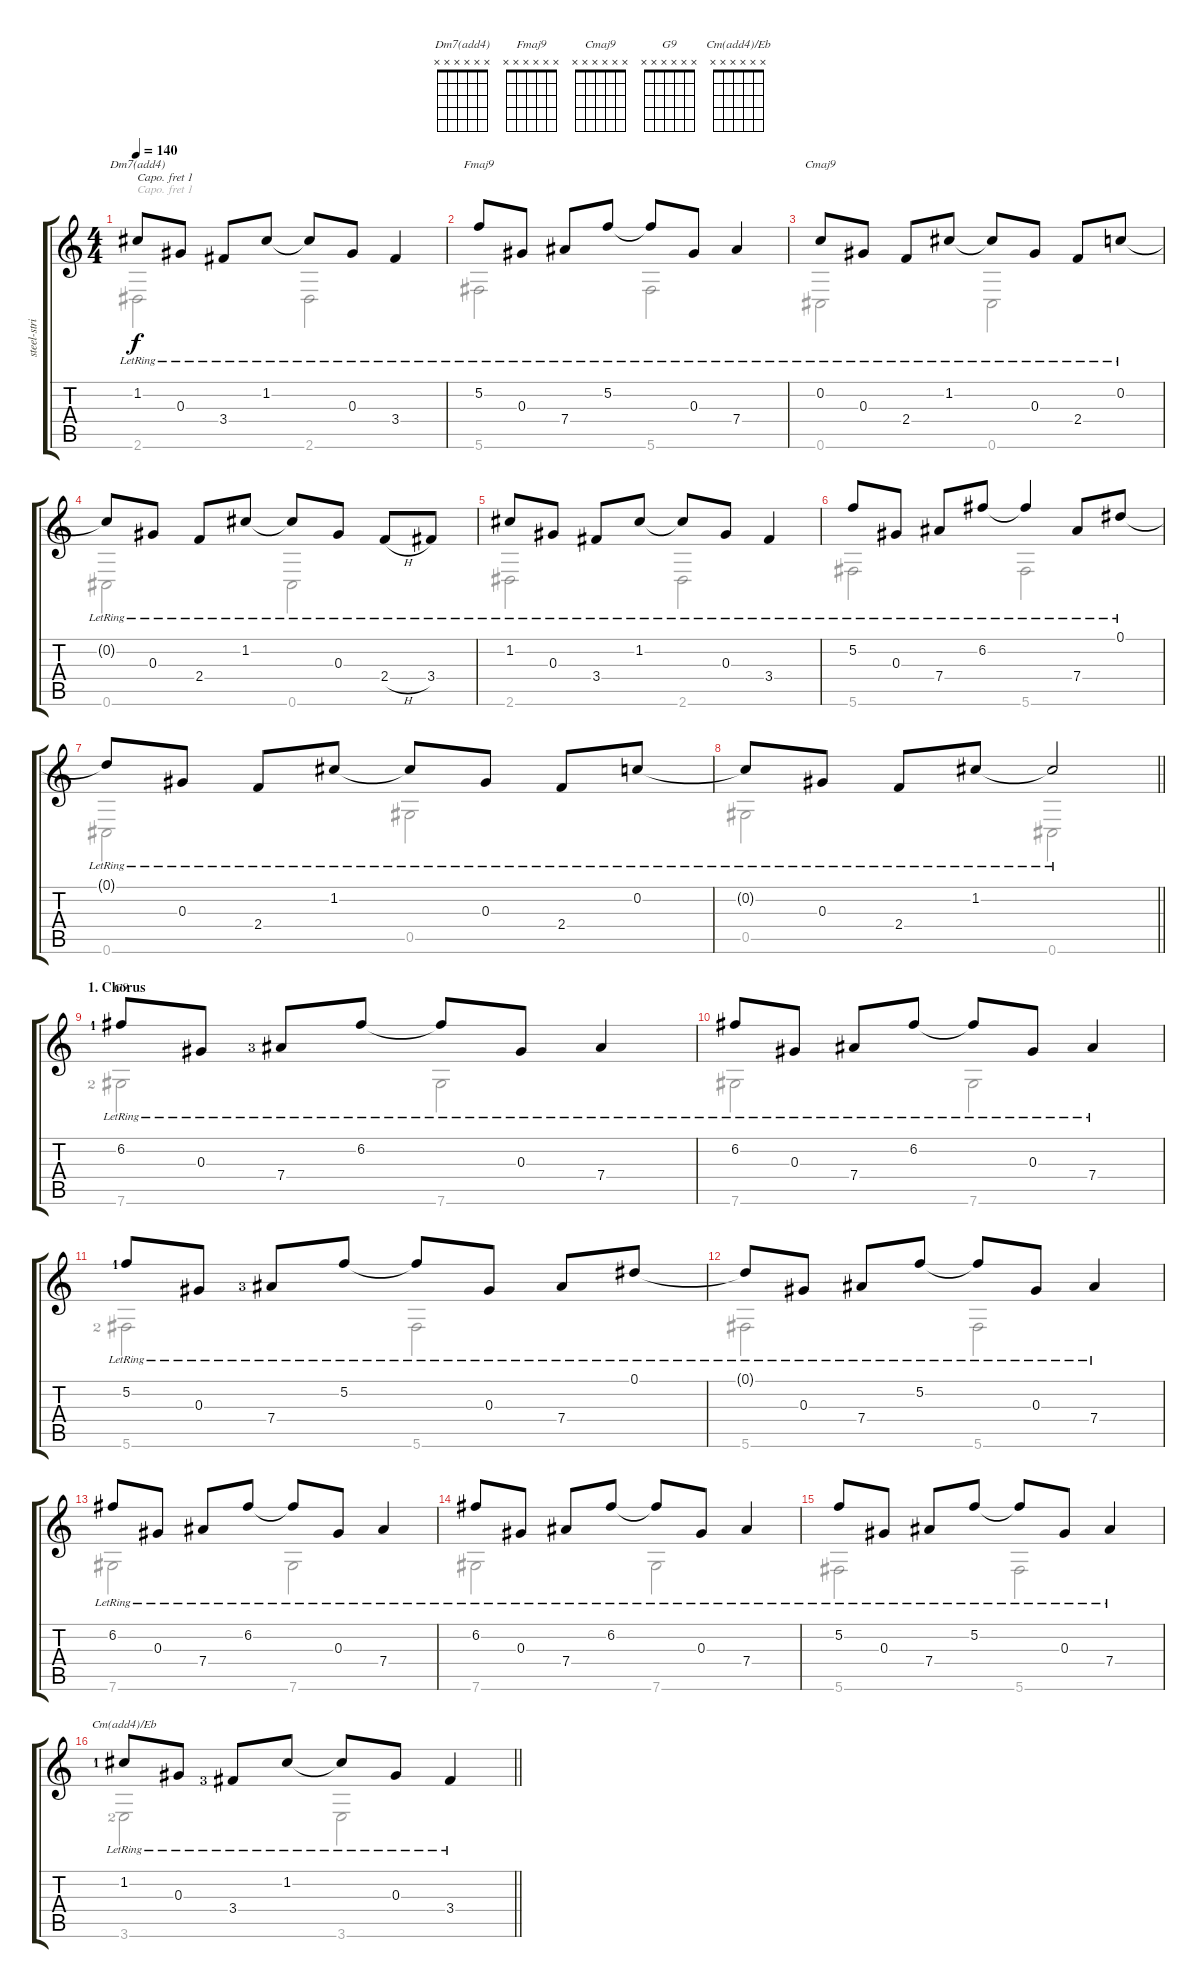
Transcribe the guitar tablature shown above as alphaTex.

\track ("steel-stringed acoustic" "steel-stri") {instrument acousticguitarsteel}
\staff {score tabs}
\capo 1
\tuning (D4 B3 G3 D3 G2 C2) {hide}
\chord ("Dm7(add4)" x x x x x x)
\chord ("Fmaj9" x x x x x x)
\chord ("Cmaj9" x x x x x x)
\chord ("G9" x x x x x x)
\chord ("Cm(add4)/Eb" x x x x x x)
\voice
\ts (4 4)
\tempo 140
\clef g2
\ks c
1.2{lr}.8{ch "Dm7(add4)" dy f} 0.3{lr}.8 3.4{lr}.8 1.2{lr}.8 1.2{lr t}.8 0.3{lr}.8 3.4{lr}.4 |
5.2{lr}.8{ch "Fmaj9"} 0.3{lr}.8 7.4{lr}.8 5.2{lr}.8 5.2{lr t}.8 0.3{lr}.8 7.4{lr}.4 |
0.2{lr}.8{ch "Cmaj9"} 0.3{lr}.8 2.4{lr}.8 1.2{lr}.8 1.2{lr t}.8 0.3{lr}.8 2.4{lr}.8 0.2{lr}.8 |
0.2{lr t}.8 0.3{lr}.8 2.4{lr}.8 1.2{lr}.8 1.2{lr t}.8 0.3{lr}.8 2.4{h lr}.8 3.4{lr}.8 |
1.2{lr}.8 0.3{lr}.8 3.4{lr}.8 1.2{lr}.8 1.2{lr t}.8 0.3{lr}.8 3.4{lr}.4 |
5.2{lr}.8 0.3{lr}.8 7.4{lr}.8 6.2{lr}.8 6.2{lr t}.4 7.4{lr}.8 0.1{lr}.8 |
0.1{lr t}.8 0.3{lr}.8 2.4{lr}.8 1.2{lr}.8 1.2{lr t}.8 0.3{lr}.8 2.4{lr}.8 0.2{lr}.8 |
\barLineRight lightlight
0.2{lr t}.8 0.3{lr}.8 2.4{lr}.8 1.2{lr}.8 1.2{lr t}.2 |
\section ("" "1. Chorus")
6.2{lr lf 2}.8{ch "G9"} 0.3{lr}.8 7.4{lr lf 4}.8 6.2{lr}.8 6.2{lr t}.8 0.3{lr}.8 7.4{lr}.4 |
6.2{lr}.8 0.3{lr}.8 7.4{lr}.8 6.2{lr}.8 6.2{lr t}.8 0.3{lr}.8 7.4{lr}.4 |
5.2{lr lf 2}.8 0.3{lr}.8 7.4{lr lf 4}.8 5.2{lr}.8 5.2{lr t}.8 0.3{lr}.8 7.4{lr}.8 0.1{lr}.8 |
0.1{lr t}.8 0.3{lr}.8 7.4{lr}.8 5.2{lr}.8 5.2{lr t}.8 0.3{lr}.8 7.4{lr}.4 |
6.2{lr}.8 0.3{lr}.8 7.4{lr}.8 6.2{lr}.8 6.2{lr t}.8 0.3{lr}.8 7.4{lr}.4 |
6.2{lr}.8 0.3{lr}.8 7.4{lr}.8 6.2{lr}.8 6.2{lr t}.8 0.3{lr}.8 7.4{lr}.4 |
5.2{lr}.8 0.3{lr}.8 7.4{lr}.8 5.2{lr}.8 5.2{lr t}.8 0.3{lr}.8 7.4{lr}.4 |
\barLineRight lightlight
1.2{lr lf 2}.8{ch "Cm(add4)/Eb"} 0.3{lr}.8 3.4{lr lf 4}.8 1.2{lr}.8 1.2{lr t}.8 0.3{lr}.8 3.4{lr}.4
\voice
\clef g2
\ottava regular
\simile none
\ks c
2.6.2{dy f} 2.6.2 |
5.6.2 5.6.2 |
0.6.2 0.6.2 |
0.6.2 0.6.2 |
2.6.2 2.6.2 |
5.6.2 5.6.2 |
0.6.2 0.5.2 |
\barLineRight lightlight
0.5.2 0.6.2 |
7.6{lf 3}.2 7.6.2 |
7.6.2 7.6.2 |
5.6{lf 3}.2 5.6.2 |
5.6.2 5.6.2 |
7.6.2 7.6.2 |
7.6.2 7.6.2 |
5.6.2 5.6.2 |
\barLineRight lightlight
3.6{lf 3}.2 3.6.2
